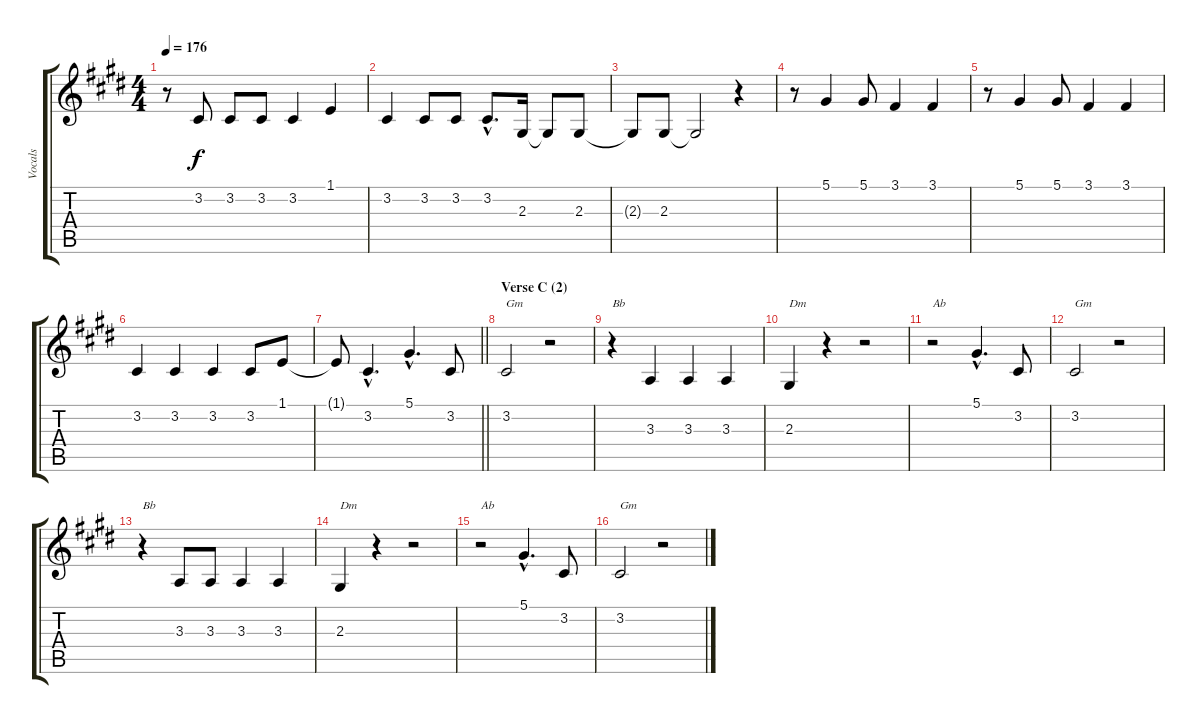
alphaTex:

\track ("Vocals" "Vocals") {instrument sopranosax}
\staff {score tabs}
\tuning (Eb4 Bb3 Gb3 Db3 Ab2 Eb2) {hide}
\ts (4 4)
\tempo 176
\clef g2
\ks c#minor
r.8{dy f} 3.2.8 3.2.8 3.2.8 3.2.4 1.1.4 |
3.2.4 3.2.8 3.2.8 3.2{hac}.8{d} 2.3.16 2.3{t}.8 2.3.8 |
2.3{t}.8 2.3.8 2.3{t}.2 r.4 |
r.8 5.1.4 5.1.8 3.1.4 3.1.4 |
r.8 5.1.4 5.1.8 3.1.4 3.1.4 |
3.2.4 3.2.4 3.2.4 3.2.8 1.1.8 |
\barLineRight lightlight
1.1{t}.8 3.2{hac}.4{d} 5.1{hac}.4{d} 3.2.8 |
\section ("" "Verse C (2)")
3.2.2{txt "Gm"} r.2 |
r.4{txt "Bb"} 3.3.4 3.3.4 3.3.4 |
2.3.4{txt "Dm"} r.4 r.2 |
r.2{txt "Ab"} 5.1{hac}.4{d} 3.2.8 |
3.2.2{txt "Gm"} r.2 |
r.4{txt "Bb"} 3.3.8 3.3.8 3.3.4 3.3.4 |
2.3.4{txt "Dm"} r.4 r.2 |
r.2{txt "Ab"} 5.1{hac}.4{d} 3.2.8 |
3.2.2{txt "Gm"} r.2
